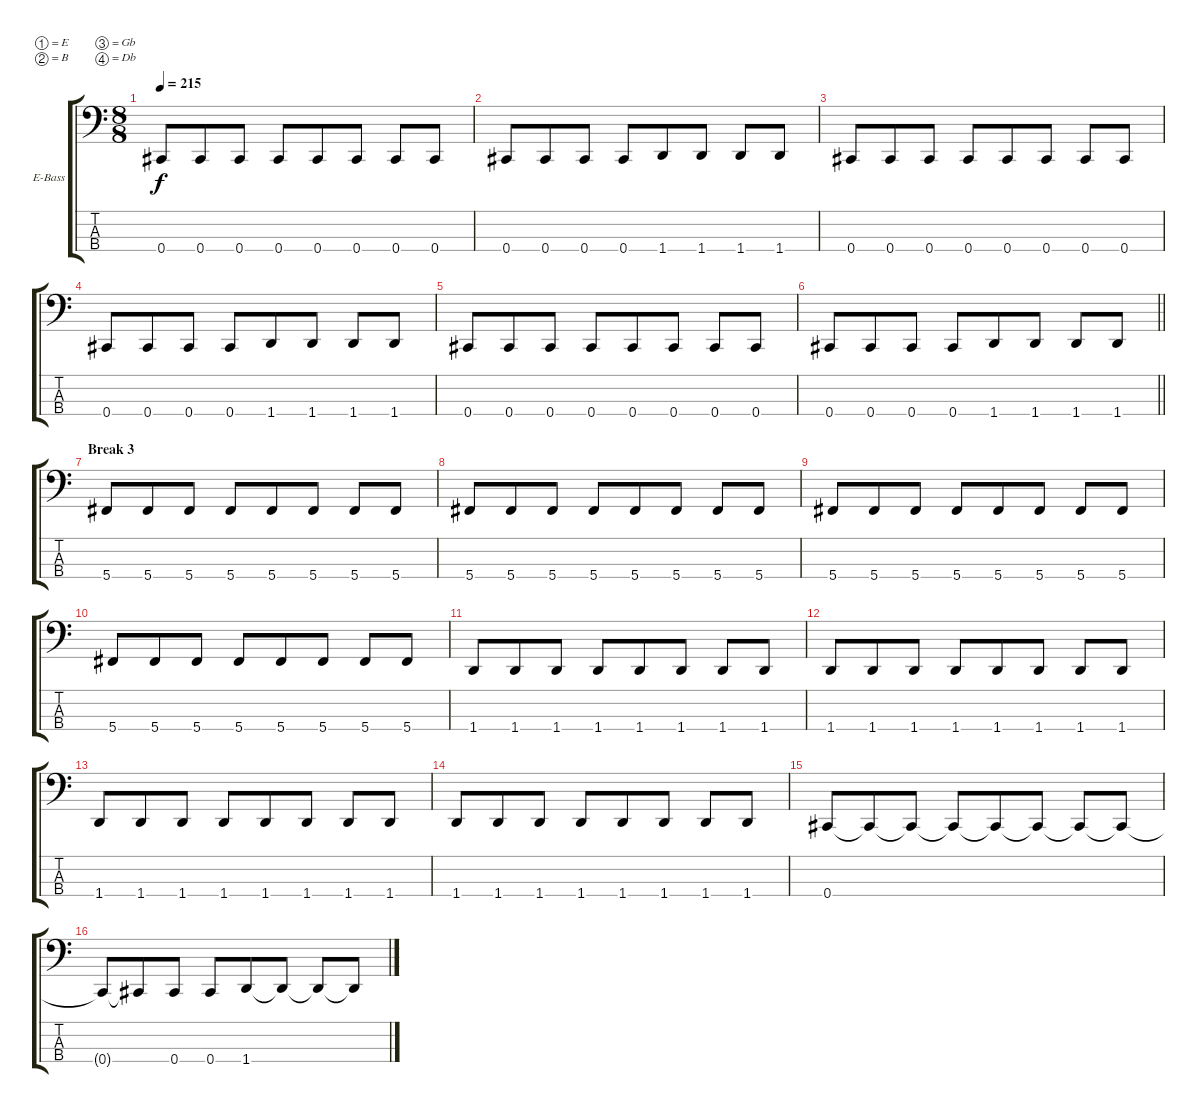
\bracketExtendMode groupsimilarinstruments
\firstSystemTrackNameOrientation horizontal
\otherSystemsTrackNameOrientation horizontal
\track ("Adam Duce" "E-Bass") {instrument electricbasspick}
\staff {score tabs}
\tuning (E2 B1 Gb1 Db1)
\ts (8 8)
\tempo 215
\clef f4
\ks c
0.4.8{dy f} 0.4.8 0.4.8 0.4.8 0.4.8 0.4.8 0.4.8 0.4.8 |
0.4.8 0.4.8 0.4.8 0.4.8 1.4.8 1.4.8 1.4.8 1.4.8 |
0.4.8 0.4.8 0.4.8 0.4.8 0.4.8 0.4.8 0.4.8 0.4.8 |
0.4.8 0.4.8 0.4.8 0.4.8 1.4.8 1.4.8 1.4.8 1.4.8 |
0.4.8 0.4.8 0.4.8 0.4.8 0.4.8 0.4.8 0.4.8 0.4.8 |
\barLineRight lightlight
0.4.8 0.4.8 0.4.8 0.4.8 1.4.8 1.4.8 1.4.8 1.4.8 |
\section ("" "Break 3")
5.4.8 5.4.8 5.4.8 5.4.8 5.4.8 5.4.8 5.4.8 5.4.8 |
5.4.8 5.4.8 5.4.8 5.4.8 5.4.8 5.4.8 5.4.8 5.4.8 |
5.4.8 5.4.8 5.4.8 5.4.8 5.4.8 5.4.8 5.4.8 5.4.8 |
5.4.8 5.4.8 5.4.8 5.4.8 5.4.8 5.4.8 5.4.8 5.4.8 |
1.4.8 1.4.8 1.4.8 1.4.8 1.4.8 1.4.8 1.4.8 1.4.8 |
1.4.8 1.4.8 1.4.8 1.4.8 1.4.8 1.4.8 1.4.8 1.4.8 |
1.4.8 1.4.8 1.4.8 1.4.8 1.4.8 1.4.8 1.4.8 1.4.8 |
1.4.8 1.4.8 1.4.8 1.4.8 1.4.8 1.4.8 1.4.8 1.4.8 |
0.4.8 0.4{t}.8 0.4{t}.8 0.4{t}.8 0.4{t}.8 0.4{t}.8 0.4{t}.8 0.4{t}.8 |
0.4{t}.8 0.4{t}.8 0.4.8 0.4.8 1.4.8 1.4{t}.8 1.4{t}.8 1.4{t}.8
